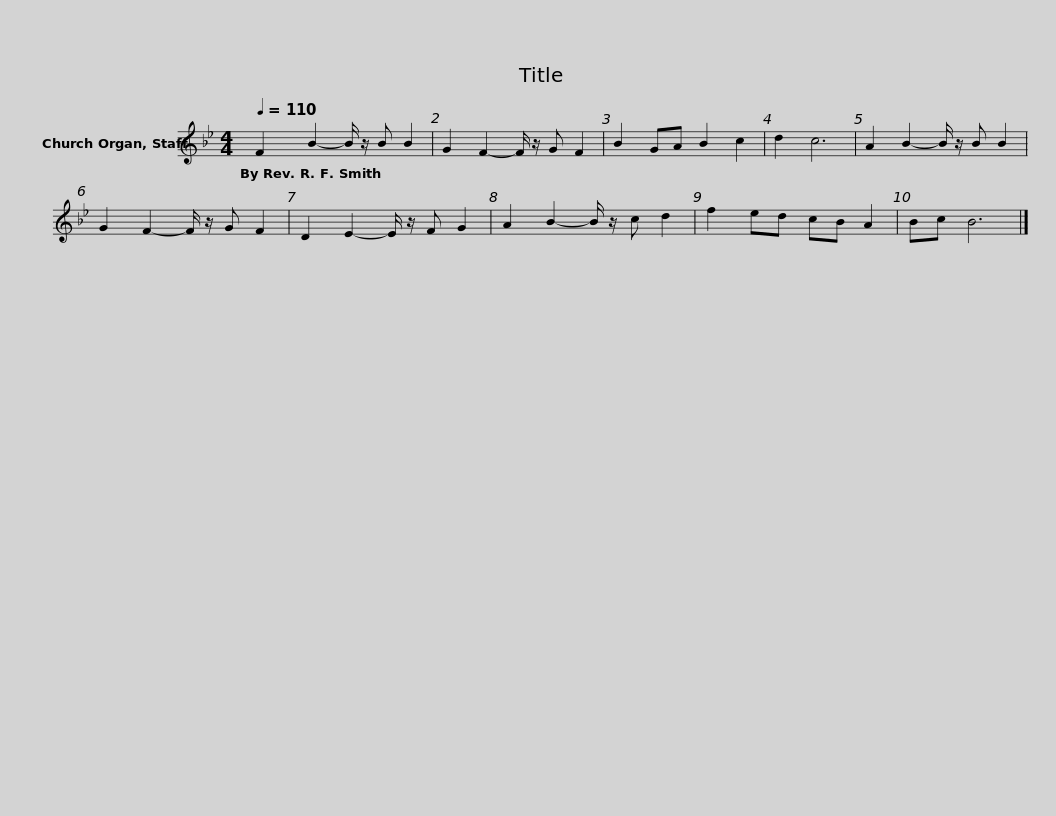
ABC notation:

X:1
L:1/8
Q:1/4=110
M:4/4
I:linebreak $
K:Bb
V:1 treble
V:1
 F2 B2- B/ z/ B B2 | G2 F2- F/ z/ G F2 | B2 GA B2 c2 | d2 c6 | A2 B2- B/ z/ B B2 | %5
 G2 F2- F/ z/ G F2 | D2 E2- E/ z/ F G2 |$ A2 B2- B/ z/ c d2 | f2 ed cB A2 | Bc B6 |] %10
